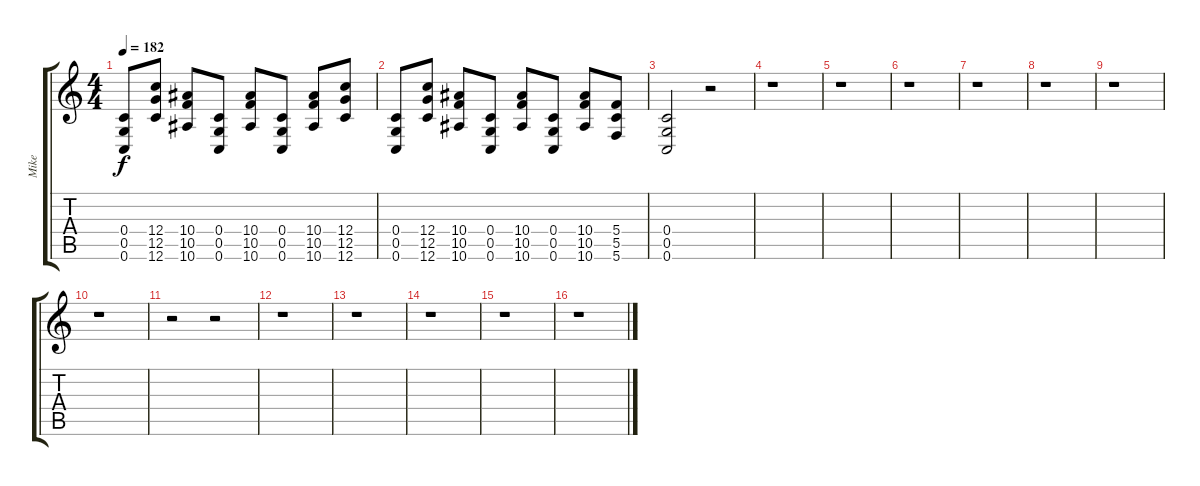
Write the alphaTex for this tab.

\track ("Mike" "Mike") {instrument distortionguitar}
\staff {score tabs}
\tuning (D4 A3 F3 C3 G2 C2) {hide}
\ts (4 4)
\tempo 182
\clef g2
\ks c
(0.4 0.5 0.6).8{dy f} (12.4 12.5 12.6).8 (10.4 10.5 10.6).8 (0.4 0.5 0.6).8 (10.4 10.5 10.6).8 (0.4 0.5 0.6).8 (10.4 10.5 10.6).8 (12.4 12.5 12.6).8 |
(0.4 0.5 0.6).8 (12.4 12.5 12.6).8 (10.4 10.5 10.6).8 (0.4 0.5 0.6).8 (10.4 10.5 10.6).8 (0.4 0.5 0.6).8 (10.4 10.5 10.6).8 (5.4 5.5 5.6).8 |
(0.4 0.5 0.6).2 r.2 |
r.1 |
r.1 |
r.1 |
r.1 |
r.1 |
r.1 |
r.1 |
r.2 r.2 |
r.1 |
r.1 |
r.1 |
r.1 |
r.1
